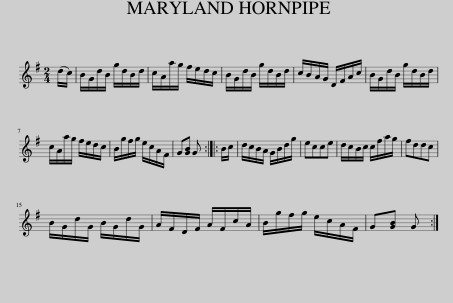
X:1
L:1/8
M:2/4
I:linebreak $
K:G
V:1 treble
V:1
 (d/c/) | B/G/d/B/ g/d/B/d/ | c/A/a/g/ f/e/d/c/ | B/G/d/B/ g/d/B/d/ | c/B/A/G/ D/F/A/c/ | %5
 B/G/d/B/ g/d/B/d/ |$ c/A/a/g/ f/e/d/c/ | B/g/f/g/ e/c/A/F/ | G[GB] G :: B/c/ | %10
 d/c/B/A/ G/B/d/g/ | ecce | d/c/B/c/ c/f/a/g/ | fddc |$ B/G/d/G/ B/G/d/G/ | %15
 A/F/D/F/ A/F/c/A/ | B/g/f/g/ e/c/A/F/ | G[GB] G :| %18
